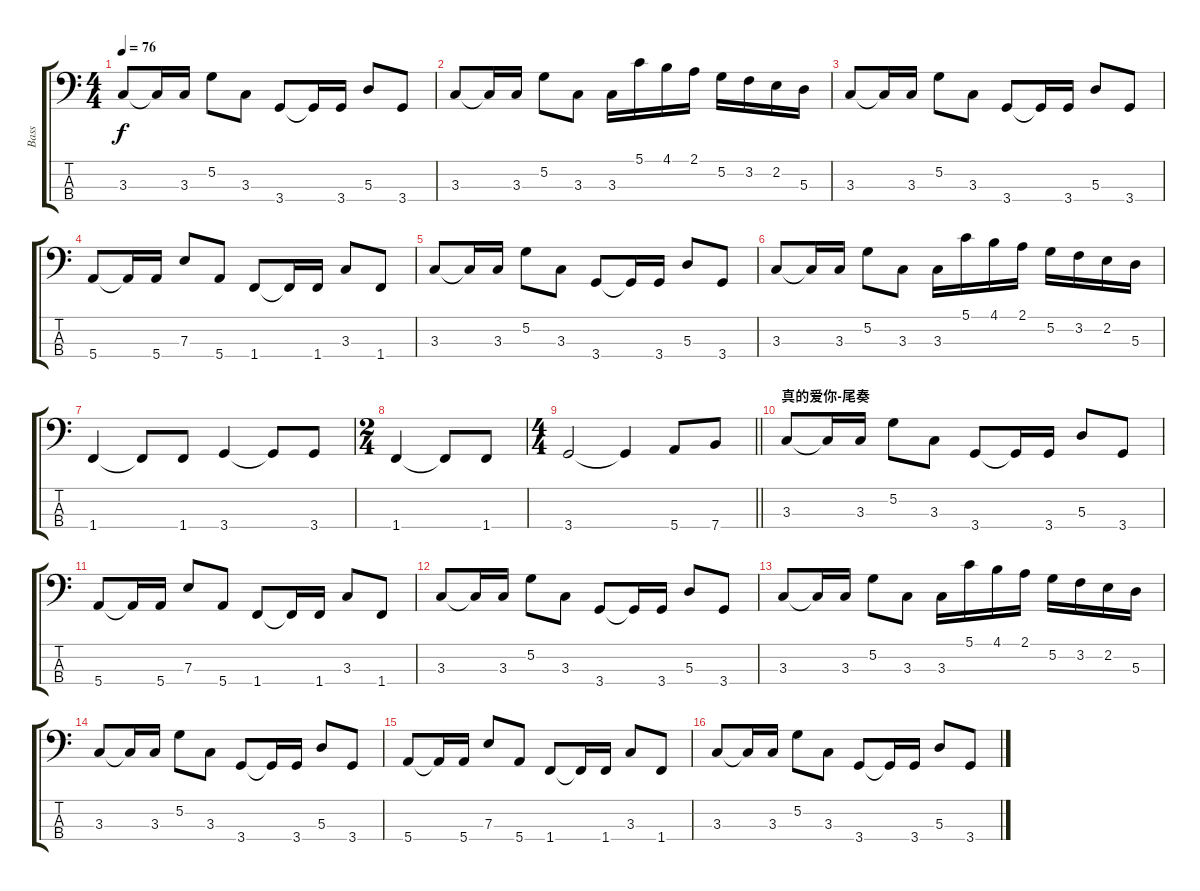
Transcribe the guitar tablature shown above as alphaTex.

\track ("Bass" "Bass") {instrument electricbassfinger}
\staff {score tabs}
\tuning (G2 D2 A1 E1) {hide}
\ts (4 4)
\tempo 76
\clef f4
\ks c
3.3.8{dy f} 3.3{t}.16 3.3.16 5.2.8 3.3.8 3.4.8 3.4{t}.16 3.4.16 5.3.8 3.4.8 |
3.3.8 3.3{t}.16 3.3.16 5.2.8 3.3.8 3.3.16 5.1.16 4.1.16 2.1.16 5.2.16 3.2.16 2.2.16 5.3.16 |
3.3.8 3.3{t}.16 3.3.16 5.2.8 3.3.8 3.4.8 3.4{t}.16 3.4.16 5.3.8 3.4.8 |
5.4.8 5.4{t}.16 5.4.16 7.3.8 5.4.8 1.4.8 1.4{t}.16 1.4.16 3.3.8 1.4.8 |
3.3.8 3.3{t}.16 3.3.16 5.2.8 3.3.8 3.4.8 3.4{t}.16 3.4.16 5.3.8 3.4.8 |
3.3.8 3.3{t}.16 3.3.16 5.2.8 3.3.8 3.3.16 5.1.16 4.1.16 2.1.16 5.2.16 3.2.16 2.2.16 5.3.16 |
1.4.4 1.4{t}.8 1.4.8 3.4.4 3.4{t}.8 3.4.8 |
\ts (2 4)
1.4.4 1.4{t}.8 1.4.8 |
\ts (4 4)
\barLineRight lightlight
3.4.2 3.4{t}.4 5.4.8 7.4.8 |
\section ("" "真的爱你-尾奏")
3.3.8 3.3{t}.16 3.3.16 5.2.8 3.3.8 3.4.8 3.4{t}.16 3.4.16 5.3.8 3.4.8 |
5.4.8 5.4{t}.16 5.4.16 7.3.8 5.4.8 1.4.8 1.4{t}.16 1.4.16 3.3.8 1.4.8 |
3.3.8 3.3{t}.16 3.3.16 5.2.8 3.3.8 3.4.8 3.4{t}.16 3.4.16 5.3.8 3.4.8 |
3.3.8 3.3{t}.16 3.3.16 5.2.8 3.3.8 3.3.16 5.1.16 4.1.16 2.1.16 5.2.16 3.2.16 2.2.16 5.3.16 |
3.3.8 3.3{t}.16 3.3.16 5.2.8 3.3.8 3.4.8 3.4{t}.16 3.4.16 5.3.8 3.4.8 |
5.4.8 5.4{t}.16 5.4.16 7.3.8 5.4.8 1.4.8 1.4{t}.16 1.4.16 3.3.8 1.4.8 |
3.3.8 3.3{t}.16 3.3.16 5.2.8 3.3.8 3.4.8 3.4{t}.16 3.4.16 5.3.8 3.4.8
